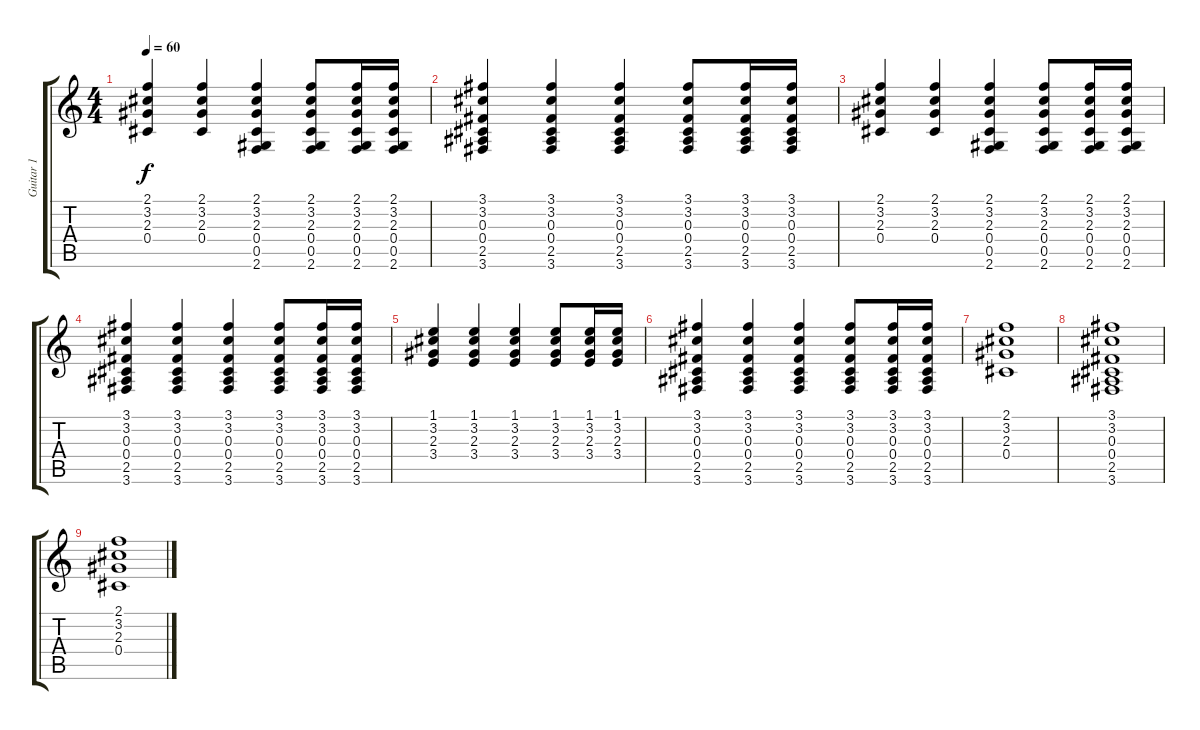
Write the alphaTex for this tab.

\track ("Guitar 1" "Guitar 1") {instrument acousticguitarsteel}
\staff {score tabs}
\tuning (Eb4 Bb3 Gb3 Db3 Ab2 Eb2) {hide}
\ts (4 4)
\tempo 60
\clef g2
\ks c
(2.1 3.2 2.3 0.4).4{dy f} (2.1 3.2 2.3 0.4).4 (2.1 3.2 2.3 0.4 0.5 2.6).4 (2.1 3.2 2.3 0.4 0.5 2.6).8 (2.1 3.2 2.3 0.4 0.5 2.6).16 (2.1 3.2 2.3 0.4 0.5 2.6).16 |
(3.1 3.2 0.3 0.4 2.5 3.6).4 (3.1 3.2 0.3 0.4 2.5 3.6).4 (3.1 3.2 0.3 0.4 2.5 3.6).4 (3.1 3.2 0.3 0.4 2.5 3.6).8 (3.1 3.2 0.3 0.4 2.5 3.6).16 (3.1 3.2 0.3 0.4 2.5 3.6).16 |
(2.1 3.2 2.3 0.4).4 (2.1 3.2 2.3 0.4).4 (2.1 3.2 2.3 0.4 0.5 2.6).4 (2.1 3.2 2.3 0.4 0.5 2.6).8 (2.1 3.2 2.3 0.4 0.5 2.6).16 (2.1 3.2 2.3 0.4 0.5 2.6).16 |
(3.1 3.2 0.3 0.4 2.5 3.6).4 (3.1 3.2 0.3 0.4 2.5 3.6).4 (3.1 3.2 0.3 0.4 2.5 3.6).4 (3.1 3.2 0.3 0.4 2.5 3.6).8 (3.1 3.2 0.3 0.4 2.5 3.6).16 (3.1 3.2 0.3 0.4 2.5 3.6).16 |
(1.1 3.2 2.3 3.4).4 (1.1 3.2 2.3 3.4).4 (1.1 3.2 2.3 3.4).4 (1.1 3.2 2.3 3.4).8 (1.1 3.2 2.3 3.4).16 (1.1 3.2 2.3 3.4).16 |
(3.1 3.2 0.3 0.4 2.5 3.6).4 (3.1 3.2 0.3 0.4 2.5 3.6).4 (3.1 3.2 0.3 0.4 2.5 3.6).4 (3.1 3.2 0.3 0.4 2.5 3.6).8 (3.1 3.2 0.3 0.4 2.5 3.6).16 (3.1 3.2 0.3 0.4 2.5 3.6).16 |
(2.1 3.2 2.3 0.4).1 |
(3.1 3.2 0.3 0.4 2.5 3.6).1 |
(2.1 3.2 2.3 0.4).1
